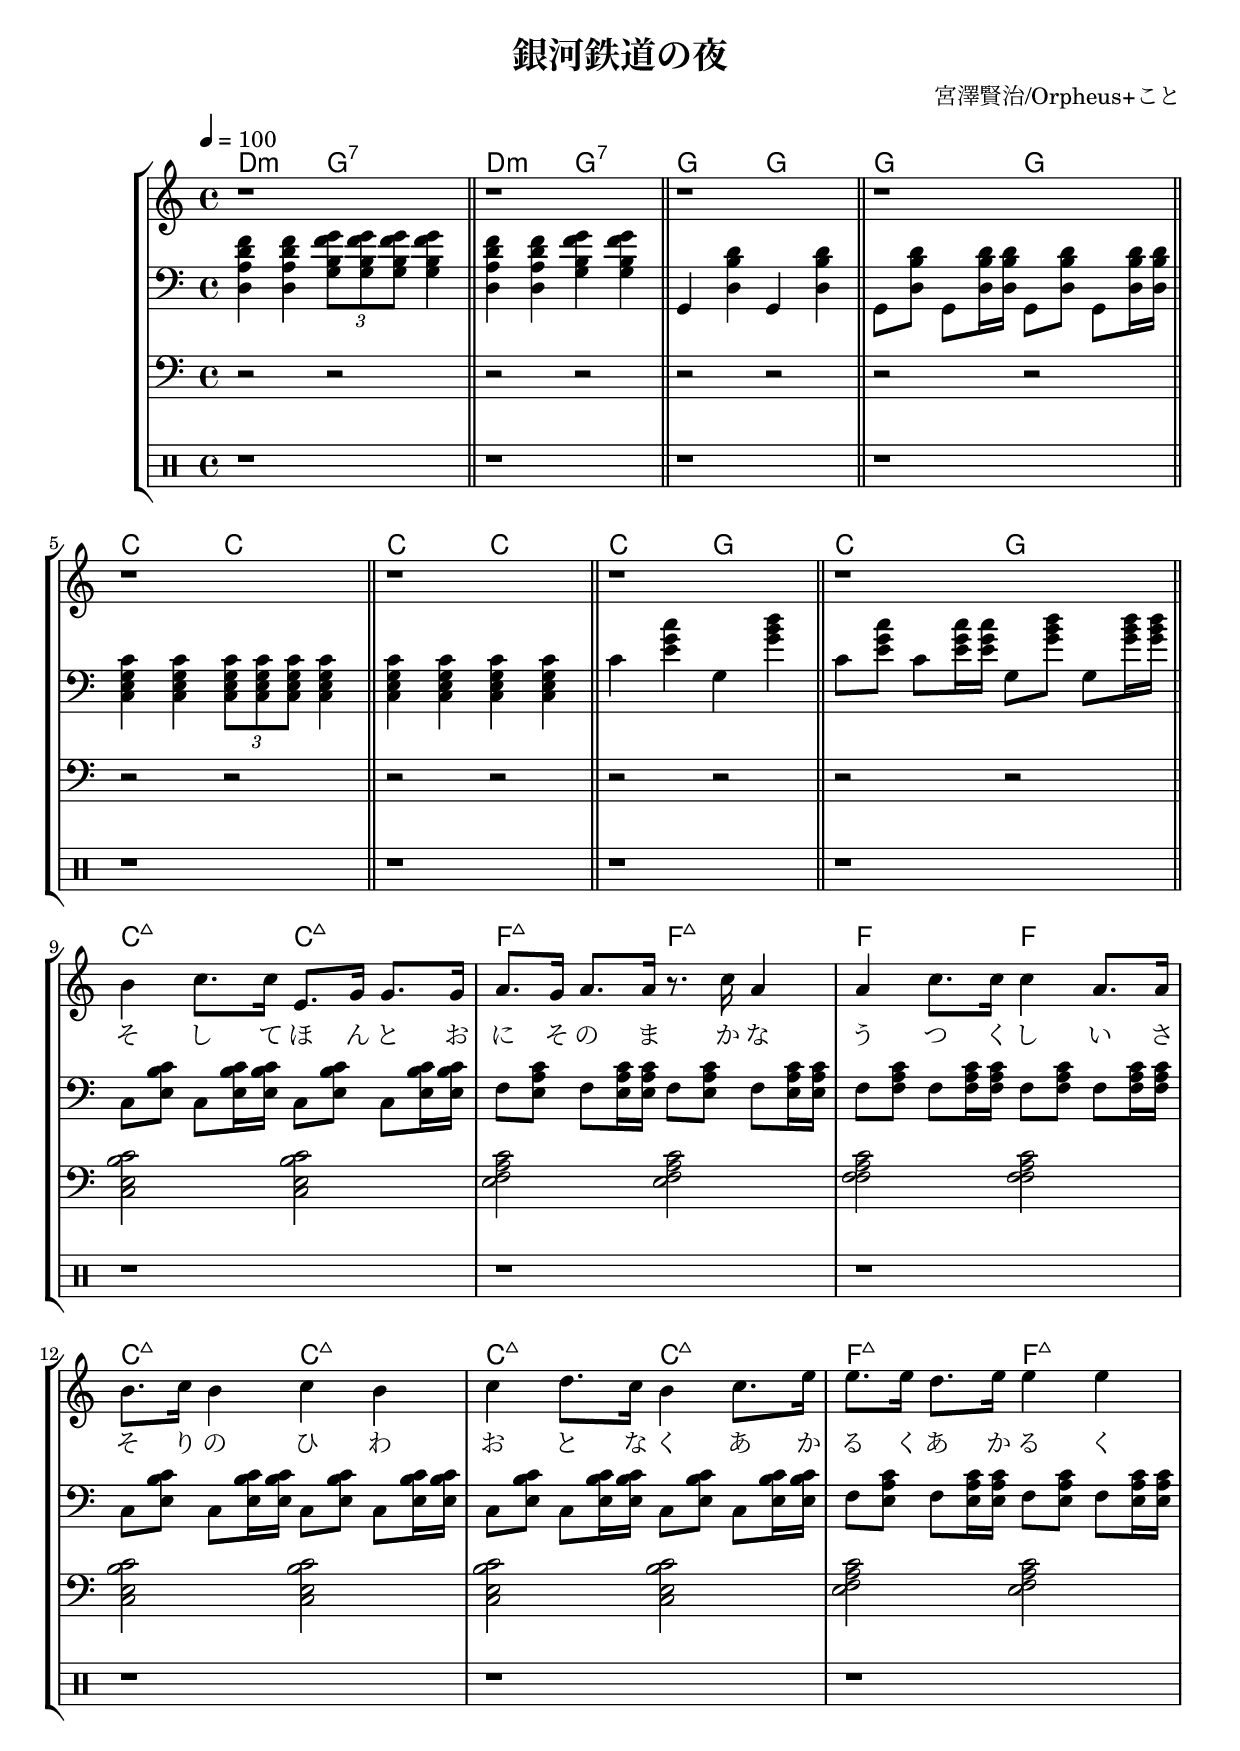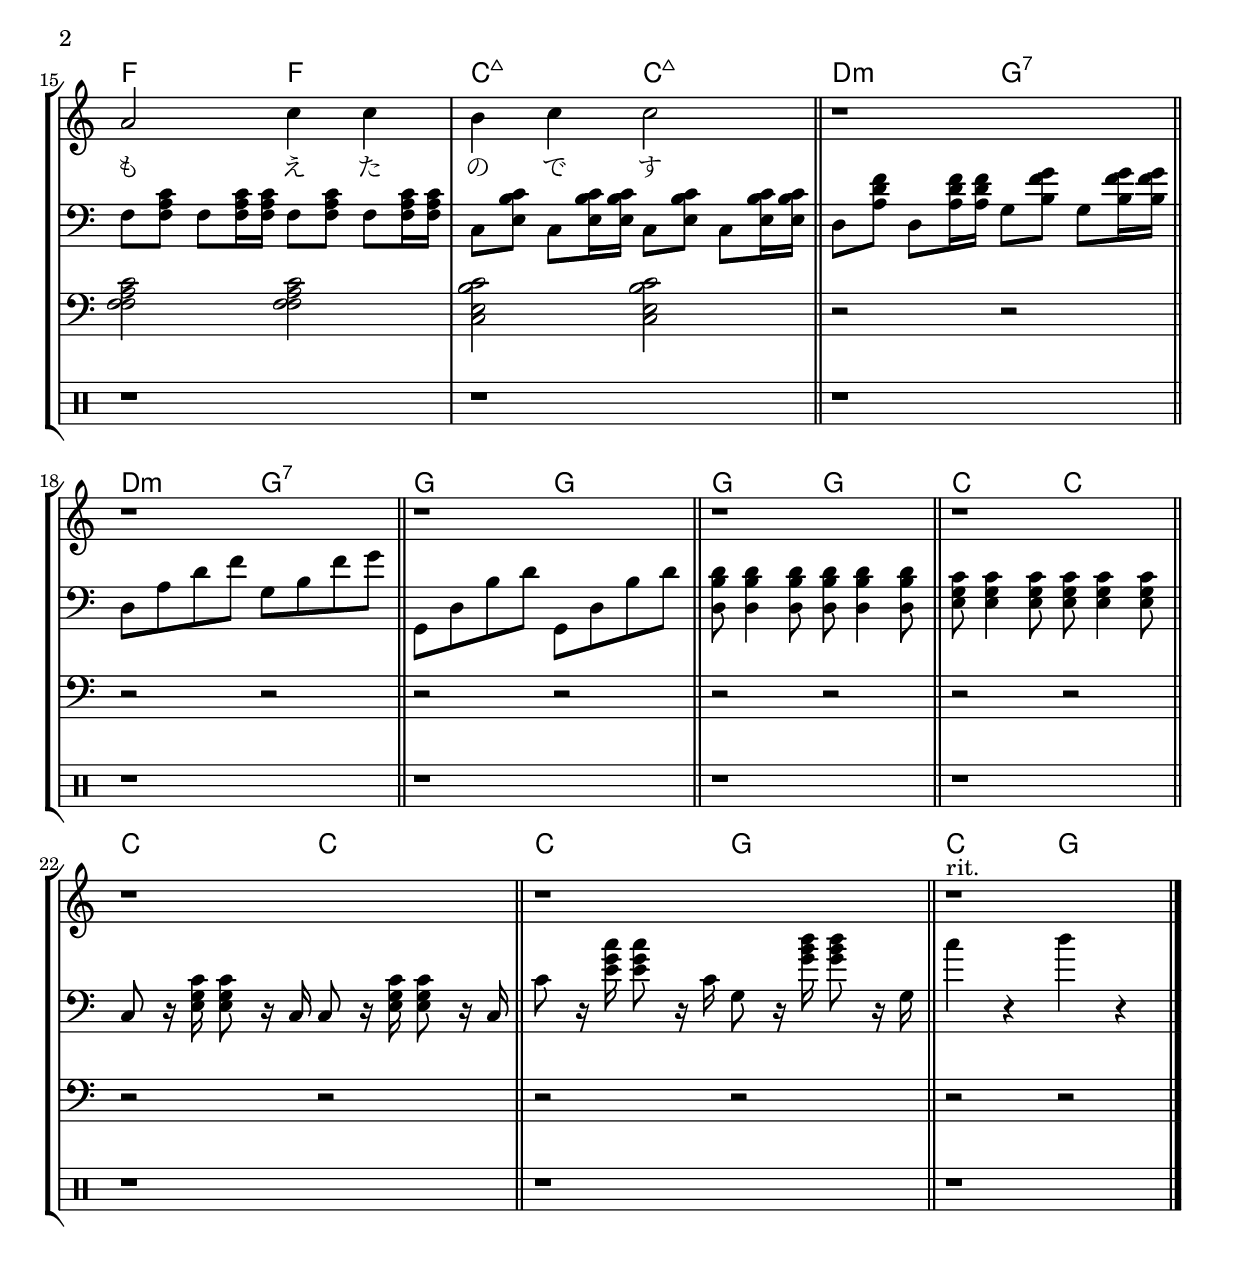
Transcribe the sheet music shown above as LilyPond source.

\version "2.12.1"

\header {
	title = \markup {銀河鉄道の夜}
	composer = \markup \center-column {宮澤賢治/Orpheus+こと}
}

harmony = \chordmode {
	d2:m g:7 

	d:m g:7 

	g g 

	g g 

	c c 

	c c 

	c g 

	c g 

	c:maj7 c:maj7 f:maj7 f:maj7 f f c:maj7 c:maj7 c:maj7 c:maj7 f:maj7 f:maj7 f f c:maj7 c:maj7 

	d:m g:7 

	d:m g:7 

	g g 

	g g 

	c c 

	c c 

	c g 

	c g 
}

melody = {
	\key c \major
	\tempo 4 = 100
	r1   
	r1   
	r1   
	r1   
	r1   
	r1   
	r1   
	r1   
	\set Staff.midiInstrument = #"mmi0.42"
	 b'4  c''8.  c''16  e'8.  g'16  g'8.  g'16 
	a'8.  g'16  a'8.  a'16  r8.  c''16  a'4 
	a'4  c''8.  c''16  c''4  a'8.  a'16 
	b'8.  c''16  b'4  c''4  b'4 
	c''4  d''8.  c''16  b'4  c''8.  e''16 
	e''8.  e''16  d''8.  e''16  e''4  e''4 
	a'2  c''4  c''4 
	b'4  c''4  c''2
	r1   
	r1   
	r1   
	r1   
	r1   
	r1   
	r1   
	r1^"rit." \bar "|."
}

words = \lyricmode {
	
	
	
	
	
	
	
	
	そ  し  て  ほ  ん  と  お  に  そ  の  ま  か  な  う  つ  く  し  い  さ  そ  り  の  ひ  わ  お  と  な  く  あ  か  る  く  あ  か  る  く  も  え  た  の  で  す  
	
	
	
	
	
	
	
	
}

tempochange = {
	\tempo 4 = 100
	r1 \bar "||"
	\tempo 4 = 100
	r1 \bar "||"
	\tempo 4 = 100
	r1 \bar "||"
	\tempo 4 = 100
	r1 \bar "||"
	\tempo 4 = 100
	r1 \bar "||"
	\tempo 4 = 100
	r1 \bar "||"
	\tempo 4 = 100
	r1 \bar "||"
	\tempo 4 = 100
	r1 \bar "||"
	\tempo 4 = 100
	r1 | r1 | r1 | r1 | r1 | r1 | r1 | r1 \bar "||"
	\tempo 4 = 100
	r1 \bar "||"
	\tempo 4 = 100
	r1 \bar "||"
	\tempo 4 = 100
	r1 \bar "||"
	\tempo 4 = 100
	r1 \bar "||"
	\tempo 4 = 100
	r1 \bar "||"
	\tempo 4 = 100
	r1 \bar "||"
	\tempo 4 = 100
	r1 \bar "||"
	\tempo 4 = 100
	\tempo 4 = 75 r2 \tempo 4 = 66 r2 \bar "|."
}

mainacc = {
	\clef bass
	\set Staff.midiInstrument = #"Acoustic Guitar (steel)"
	\key c \major
	\tempo 4 = 100
	<d a d' f'>4 <d a d' f'>4
	\tuplet 3/2 { <g b f' g'>8 <g b f' g'>8 <g b f' g'>8 } <g b f' g'>4
	\bar "||"

	\set Staff.midiInstrument = #"Acoustic Guitar (steel)"
	<d a d' f'>4 <d a d' f'>4
	<g b f' g'>4 <g b f' g'>4
	\bar "||"

	\set Staff.midiInstrument = #"Acoustic Guitar (steel)"
	g,4 <d b d'>4
	g,4 <d b d'>4
	\bar "||"

	\set Staff.midiInstrument = #"Acoustic Guitar (steel)"
	g,8 <d b d'> g, <d b d'>16 <d b d'>
	g,8 <d b d'> g, <d b d'>16 <d b d'>
	\bar "||"

	\set Staff.midiInstrument = #"Acoustic Guitar (steel)"
	<c e g c'>4 <c e g c'>4
	\tuplet 3/2 { <c e g c'>8 <c e g c'>8 <c e g c'>8 } <c e g c'>4
	\bar "||"

	\set Staff.midiInstrument = #"Acoustic Guitar (steel)"
	<c e g c'>4 <c e g c'>4
	<c e g c'>4 <c e g c'>4
	\bar "||"

	\set Staff.midiInstrument = #"Acoustic Guitar (steel)"
	c'4 <e' g' c''>4
	g4 <g' b' d''>4
	\bar "||"

	\set Staff.midiInstrument = #"Acoustic Guitar (steel)"
	c'8 <e' g' c''> c' <e' g' c''>16 <e' g' c''>
	g8 <g' b' d''> g <g' b' d''>16 <g' b' d''>
	\bar "||"

	\set Staff.midiInstrument = #"Acoustic Guitar (steel)"
	c8 <e b c'> c <e b c'>16 <e b c'>
	c8 <e b c'> c <e b c'>16 <e b c'>
	f8 <e a c'> f <e a c'>16 <e a c'>
	f8 <e a c'> f <e a c'>16 <e a c'>
	f8 <f a c'> f <f a c'>16 <f a c'>
	f8 <f a c'> f <f a c'>16 <f a c'>
	c8 <e b c'> c <e b c'>16 <e b c'>
	c8 <e b c'> c <e b c'>16 <e b c'>
	c8 <e b c'> c <e b c'>16 <e b c'>
	c8 <e b c'> c <e b c'>16 <e b c'>
	f8 <e a c'> f <e a c'>16 <e a c'>
	f8 <e a c'> f <e a c'>16 <e a c'>
	f8 <f a c'> f <f a c'>16 <f a c'>
	f8 <f a c'> f <f a c'>16 <f a c'>
	c8 <e b c'> c <e b c'>16 <e b c'>
	c8 <e b c'> c <e b c'>16 <e b c'>
	\bar "||"

	\set Staff.midiInstrument = #"Acoustic Guitar (nylon)"
	d8 <a d' f'> d <a d' f'>16 <a d' f'>
	g8 <b f' g'> g <b f' g'>16 <b f' g'>
	\bar "||"

	\set Staff.midiInstrument = #"Acoustic Guitar (steel)"
	d8 a8 d'8 f'8
	g8 b8 f'8 g'8
	\bar "||"

	\set Staff.midiInstrument = #"Acoustic Guitar (nylon)"
	g,8 d8 b8 d'8
	g,8 d8 b8 d'8
	\bar "||"

	\set Staff.midiInstrument = #"Acoustic Guitar (steel)"
	<d b d'>8 <d b d'>4 <d b d'>8
	<d b d'>8 <d b d'>4 <d b d'>8
	\bar "||"

	\set Staff.midiInstrument = #"Acoustic Guitar (nylon)"
	<e g c'>8 <e g c'>4 <e g c'>8
	<e g c'>8 <e g c'>4 <e g c'>8
	\bar "||"

	\set Staff.midiInstrument = #"Acoustic Guitar (steel)"
	c8 r16 <e g c'>16 <e g c'>8 r16 c16
	c8 r16 <e g c'>16 <e g c'>8 r16 c16
	\bar "||"

	\set Staff.midiInstrument = #"Acoustic Guitar (nylon)"
	c'8 r16 <e' g' c''>16 <e' g' c''>8 r16 c'16
	g8 r16 <g' b' d''>16 <g' b' d''>8 r16 g16
	\bar "||"

	\set Staff.midiInstrument = #"Acoustic Guitar (steel)"
	c''4 r4
	d''4 r4
	\bar "|."
}

subacc = {
	\clef bass
	\set Staff.midiInstrument = #"Acoustic grand"
	\key c \major
	\tempo 4 = 100
	r2
	r2
	\bar "||"

	\set Staff.midiInstrument = #"Acoustic grand"
	r2
	r2
	\bar "||"

	\set Staff.midiInstrument = #"Acoustic grand"
	r2
	r2
	\bar "||"

	\set Staff.midiInstrument = #"Acoustic grand"
	r2
	r2
	\bar "||"

	\set Staff.midiInstrument = #"Acoustic grand"
	r2
	r2
	\bar "||"

	\set Staff.midiInstrument = #"Acoustic grand"
	r2
	r2
	\bar "||"

	\set Staff.midiInstrument = #"Acoustic grand"
	r2
	r2
	\bar "||"

	\set Staff.midiInstrument = #"Acoustic grand"
	r2
	r2
	\bar "||"

	\set Staff.midiInstrument = #"Kalimba"
	<c e b c'>2
	<c e b c'>2
	<f e a c'>2
	<f e a c'>2
	<f f a c'>2
	<f f a c'>2
	<c e b c'>2
	<c e b c'>2
	<c e b c'>2
	<c e b c'>2
	<f e a c'>2
	<f e a c'>2
	<f f a c'>2
	<f f a c'>2
	<c e b c'>2
	<c e b c'>2
	\bar "||"

	\set Staff.midiInstrument = #"Acoustic grand"
	r2
	r2
	\bar "||"

	\set Staff.midiInstrument = #"Acoustic grand"
	r2
	r2
	\bar "||"

	\set Staff.midiInstrument = #"Acoustic grand"
	r2
	r2
	\bar "||"

	\set Staff.midiInstrument = #"Acoustic grand"
	r2
	r2
	\bar "||"

	\set Staff.midiInstrument = #"Acoustic grand"
	r2
	r2
	\bar "||"

	\set Staff.midiInstrument = #"Acoustic grand"
	r2
	r2
	\bar "||"

	\set Staff.midiInstrument = #"Acoustic grand"
	r2
	r2
	\bar "||"

	\set Staff.midiInstrument = #"Acoustic grand"
	r2
	r2
	\bar "|."
}

percA = {
	\drummode {
	r1 \bar "||"
	r1 \bar "||"
	r1 \bar "||"
	r1 \bar "||"
	r1 \bar "||"
	r1 \bar "||"
	r1 \bar "||"
	r1 \bar "||"
	r1 |r1 |r1 |r1 |r1 |r1 |r1 |r1 \bar "||"
	r1 \bar "||"
	r1 \bar "||"
	r1 \bar "||"
	r1 \bar "||"
	r1 \bar "||"
	r1 \bar "||"
	r1 \bar "||"
	r1 \bar "|."
	}
}

percB = {
	\drummode {
	r1 \bar "||"
	r1 \bar "||"
	r1 \bar "||"
	r1 \bar "||"
	r1 \bar "||"
	r1 \bar "||"
	r1 \bar "||"
	r1 \bar "||"
	r1 |r1 |r1 |r1 |r1 |r1 |r1 |r1 \bar "||"
	r1 \bar "||"
	r1 \bar "||"
	r1 \bar "||"
	r1 \bar "||"
	r1 \bar "||"
	r1 \bar "||"
	r1 \bar "||"
	r1 \bar "|."
	}
}

percC = {
	\drummode {
	r1 \bar "||"
	r1 \bar "||"
	r1 \bar "||"
	r1 \bar "||"
	r1 \bar "||"
	r1 \bar "||"
	r1 \bar "||"
	r1 \bar "||"
	r1 |r1 |r1 |r1 |r1 |r1 |r1 |r1 \bar "||"
	r1 \bar "||"
	r1 \bar "||"
	r1 \bar "||"
	r1 \bar "||"
	r1 \bar "||"
	r1 \bar "||"
	r1 \bar "||"
	r1 \bar "|."
	}
}

percD = {
	\drummode {
	r1 \bar "||"
	r1 \bar "||"
	r1 \bar "||"
	r1 \bar "||"
	r1 \bar "||"
	r1 \bar "||"
	r1 \bar "||"
	r1 \bar "||"
	r1 |r1 |r1 |r1 |r1 |r1 |r1 |r1 \bar "||"
	r1 \bar "||"
	r1 \bar "||"
	r1 \bar "||"
	r1 \bar "||"
	r1 \bar "||"
	r1 \bar "||"
	r1 \bar "||"
	r1 \bar "|."
	}
}

percE = {
	\drummode {
	r1 \bar "||"
	r1 \bar "||"
	r1 \bar "||"
	r1 \bar "||"
	r1 \bar "||"
	r1 \bar "||"
	r1 \bar "||"
	r1 \bar "||"
	r1 |r1 |r1 |r1 |r1 |r1 |r1 |r1 \bar "||"
	r1 \bar "||"
	r1 \bar "||"
	r1 \bar "||"
	r1 \bar "||"
	r1 \bar "||"
	r1 \bar "||"
	r1 \bar "||"
	r1 \bar "|."
	}
}

\score {
	<<
		\new StaffGroup <<
			\new ChordNames {\harmony}
			\new Voice = "melody" {\melody}
			\new Lyrics \lyricsto "melody" \words
			\new Staff = "mainacc" {\mainacc}
			\new Staff = "subacc" {\subacc}
			\new DrumStaff <<
				\new DrumVoice {\percA}
				\new DrumVoice {\percB}
				\new DrumVoice {\percC}
				\new DrumVoice {\percD}
				\new DrumVoice {\percE}
			>>
		>>
	>>
	\layout { }
}
